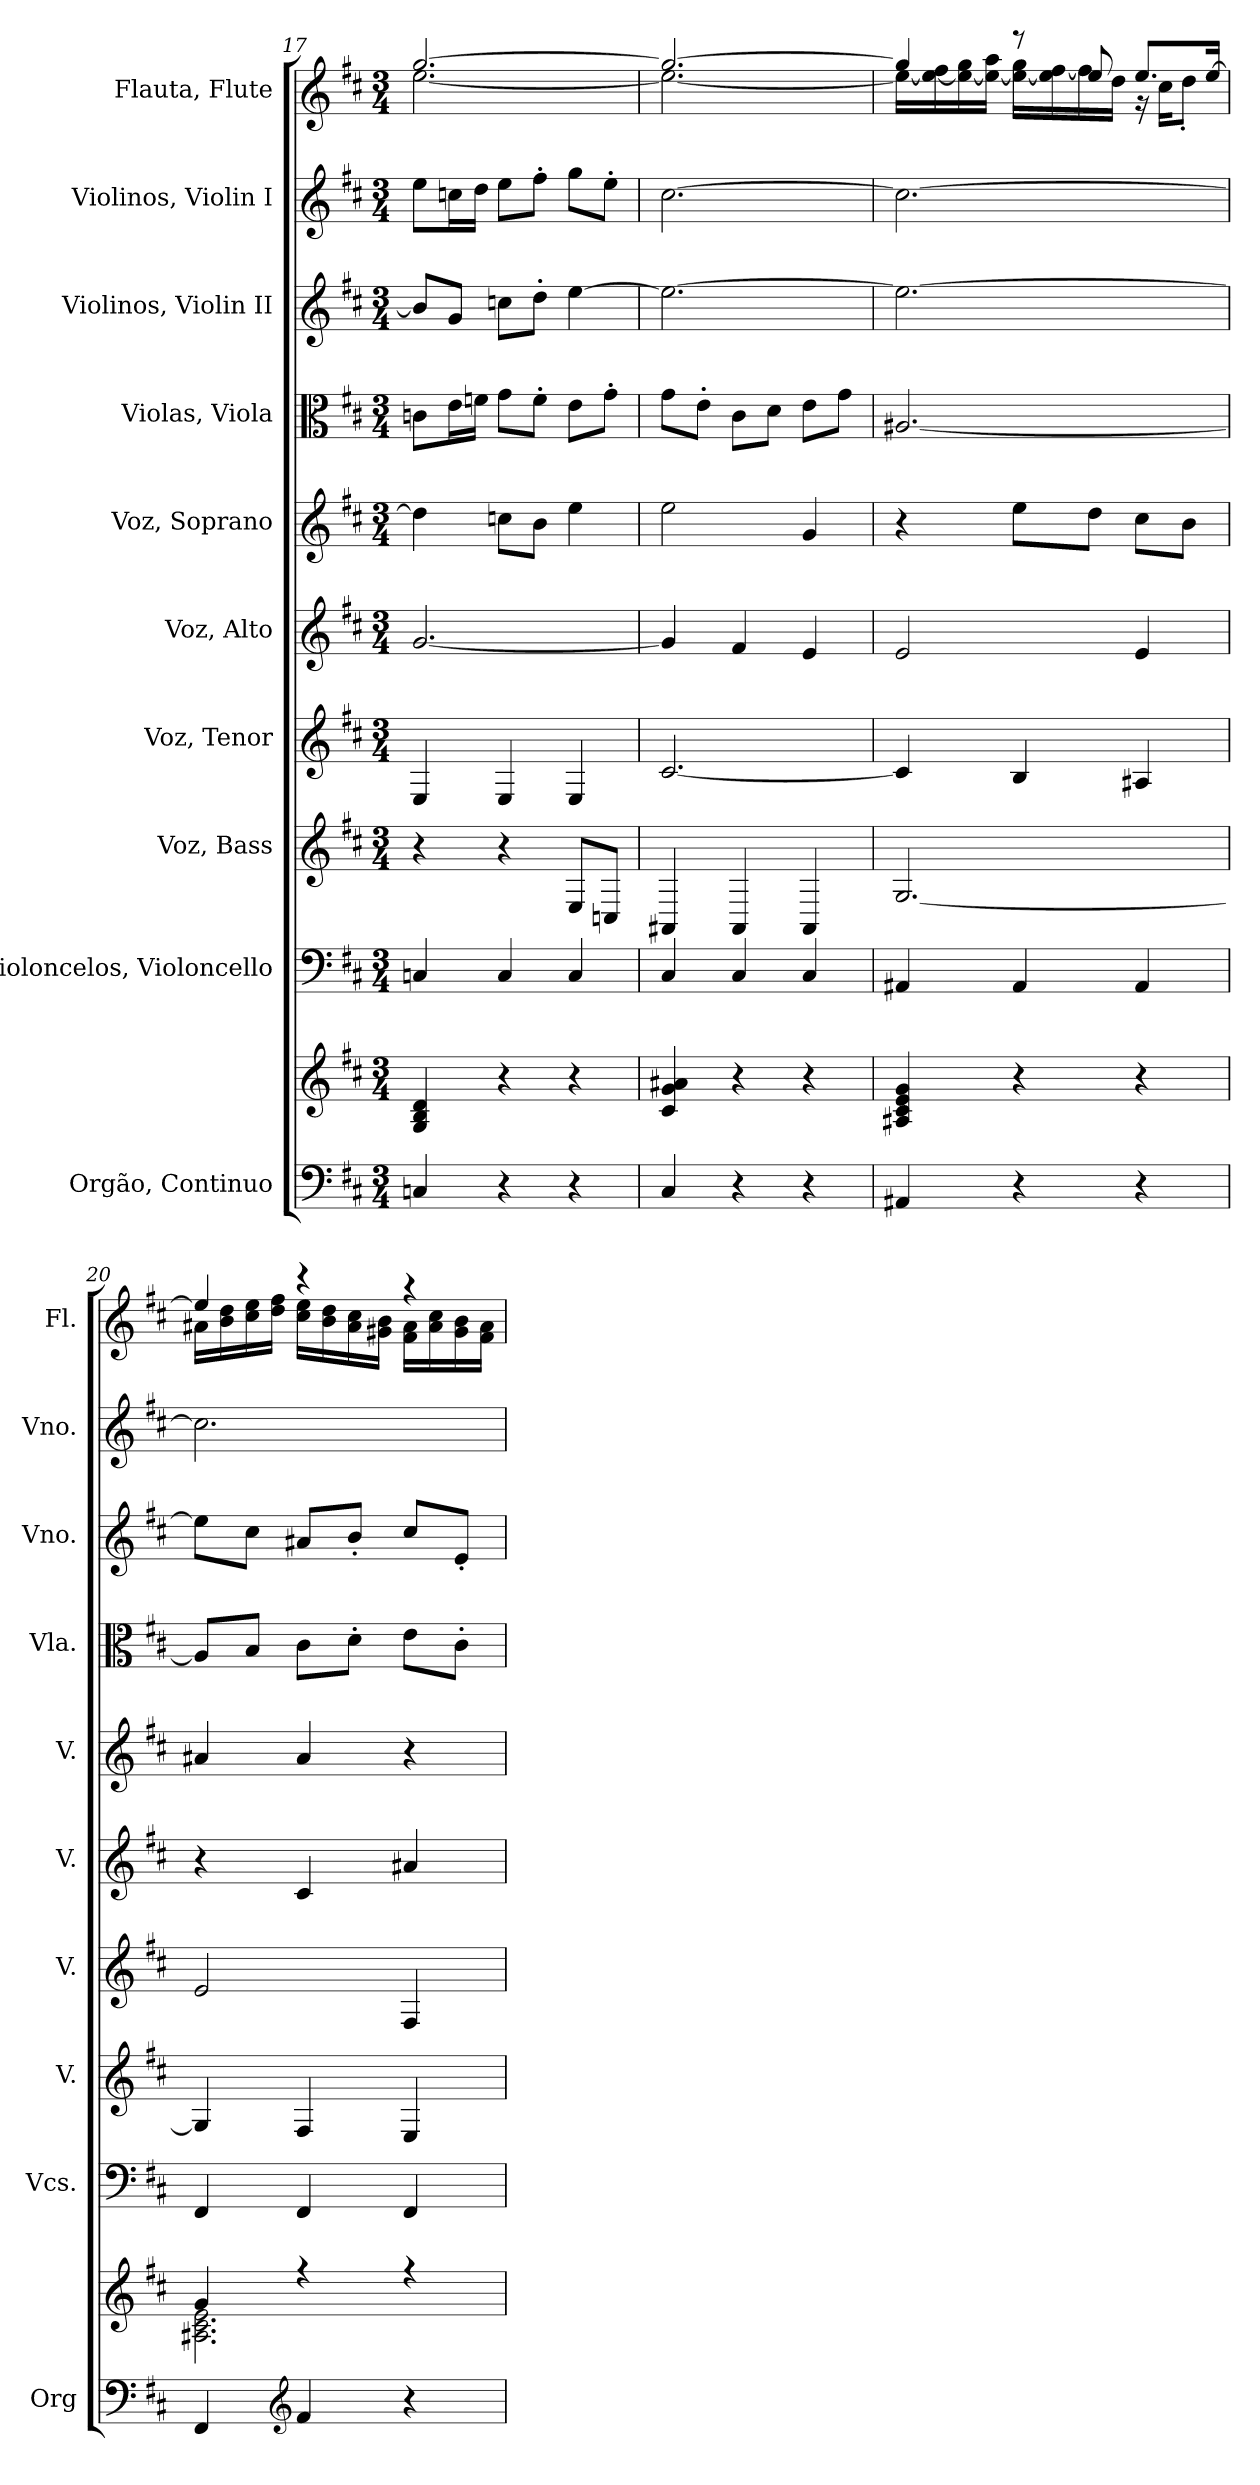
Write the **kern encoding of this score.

**kern	**kern	**kern	**kern	**kern	**kern	**kern	**kern	**kern	**kern	**kern
*part10	*part10	*part9	*part8	*part7	*part6	*part5	*part4	*part3	*part2	*part1
*staff11	*staff10	*staff9	*staff8	*staff7	*staff6	*staff5	*staff4	*staff3	*staff2	*staff1
*I"Orgão, Continuo	*	*I"Violoncelos, Violoncello	*I"Voz, Bass	*I"Voz, Tenor	*I"Voz, Alto	*I"Voz, Soprano	*I"Violas, Viola	*I"Violinos, Violin II	*I"Violinos, Violin I	*I"Flauta, Flute
*I'Org	*	*I'Vcs.	*I'V.	*I'V.	*I'V.	*I'V.	*I'Vla.	*I'Vno.	*I'Vno.	*I'Fl.
!!LO:PB:g=z
*clefF4	*clefG2	*clefF4	*clefG2	*clefG2	*clefG2	*clefG2	*clefC3	*clefG2	*clefG2	*clefG2
*k[f#c#]	*k[f#c#]	*k[f#c#]	*k[f#c#]	*k[f#c#]	*k[f#c#]	*k[f#c#]	*k[f#c#]	*k[f#c#]	*k[f#c#]	*k[f#c#]
*M3/4	*M3/4	*M3/4	*M3/4	*M3/4	*M3/4	*M3/4	*M3/4	*M3/4	*M3/4	*M3/4
=17	=17	=17	=17	=17	=17	=17	=17	=17	=17	=17
*	*	*	*	*	*	*	*	*	*	*^
4Cn/	4G/ 4B/ 4d/	4Cn/	4r	4E/	[2.g/	4dd\]	8cn\L	8b/L]	8ee\L	[2.gg/	[2.ee\
.	.	.	.	.	.	.	16e\L	8g/J	16ccn\L	.	.
.	.	.	.	.	.	.	16fn\JJ	.	16dd\JJ	.	.
4r	4r	4C/	4r	4E/	.	8ccn\L	8g\L	8ccn\L	8ee\L	.	.
.	.	.	.	.	.	8b\J	8f'\J	8dd'\J	8ff#'\J	.	.
4r	4r	4C/	8E/L	4E/	.	4ee\	8e\L	[4ee\	8gg\L	.	.
.	.	.	8Cn/J	.	.	.	8g'\J	.	8ee'\J	.	.
=18	=18	=18	=18	=18	=18	=18	=18	=18	=18	=18	=18
4C#/	4c#/ 4g/ 4a#X/	4C#/	4AA#X/	[2.c#/	4g/]	2ee\	8g\L	2.ee\_	[2.cc#\	2.gg/_	2.ee\_
.	.	.	.	.	.	.	8e'\J	.	.	.	.
4r	4r	4C#/	4AA#/	.	4f#/	.	8c#\L	.	.	.	.
.	.	.	.	.	.	.	8d\J	.	.	.	.
4r	4r	4C#/	4AA#/	.	4e/	4g/	8e\L	.	.	.	.
.	.	.	.	.	.	.	8g\J	.	.	.	.
=19	=19	=19	=19	=19	=19	=19	=19	=19	=19	=19	=19
4AA#X/	4A#X/ 4c#/ 4e/ 4g/	4AA#X/	[2.G/	4c#/]	2e/	4r	[2.A#X/	2.ee\_	2.cc#\_	4gg/]	16ee\LL_
.	.	.	.	.	.	.	.	.	.	.	16ee\_ 16ff#\
.	.	.	.	.	.	.	.	.	.	.	16ee\_ 16gg\
.	.	.	.	.	.	.	.	.	.	.	16ee\_ 16aa\JJ
4r	4r	4AA#/	.	4B/	.	8ee\L	.	.	.	8r	16ee\_ 16gg\LL
.	.	.	.	.	.	.	.	.	.	.	16ee\] [16ff#\
.	.	.	.	.	.	8dd\J	.	.	.	8ee/	16ff#\]
.	.	.	.	.	.	.	.	.	.	.	16dd\JJ
4r	4r	4AA#/	.	4A#X/	4e/	8cc#\L	.	.	.	8.ee/L	16r
.	.	.	.	.	.	.	.	.	.	.	16cc#\KL
.	.	.	.	.	.	8b\J	.	.	.	.	8dd'\J
.	.	.	.	.	.	.	.	.	.	[16ee/Jk	.
!!LO:PB:g=z	!!
=20	=20	=20	=20	=20	=20	=20	=20	=20	=20	=20	=20
*	*^	*	*	*	*	*	*	*	*	*	*
4FF#/	4g/	2.A#X\ 2.c#\ 2.e\	4FF#/	4G/]	2e/	4r	4a#X/	8A#/L]	8ee\L]	2.cc#\]	4ee/]	16a#X\LL
.	.	.	.	.	.	.	.	.	.	.	.	16b\ 16dd\
.	.	.	.	.	.	.	.	8B/J	8cc#\J	.	.	16cc#\ 16ee\
.	.	.	.	.	.	.	.	.	.	.	.	16dd\ 16ff#\JJ
*clefG2	*	*	*	*	*	*	*	*	*	*	*	*
4f#/	4r	.	4FF#/	4F#/	.	4c#/	4a#/	8c#\L	8a#X/L	.	4r	16cc#\ 16ee\LL
.	.	.	.	.	.	.	.	.	.	.	.	16b\ 16dd\
.	.	.	.	.	.	.	.	8d'\J	8b'/J	.	.	16a#\ 16cc#\
.	.	.	.	.	.	.	.	.	.	.	.	16g#X\ 16b\JJ
4r	4r	.	4FF#/	4E/	4F#/	4a#X/	4r	8e\L	8cc#/L	.	4r	16f#\ 16a#\LL
.	.	.	.	.	.	.	.	.	.	.	.	16a#\ 16cc#\
.	.	.	.	.	.	.	.	8c#'\J	8e'/J	.	.	16g#\ 16b\
.	.	.	.	.	.	.	.	.	.	.	.	16f#\ 16a#\JJ
*	*v	*v	*	*	*	*	*	*	*	*	*v	*v
=	=	=	=	=	=	=	=	=	=	=
*-	*-	*-	*-	*-	*-	*-	*-	*-	*-	*-
